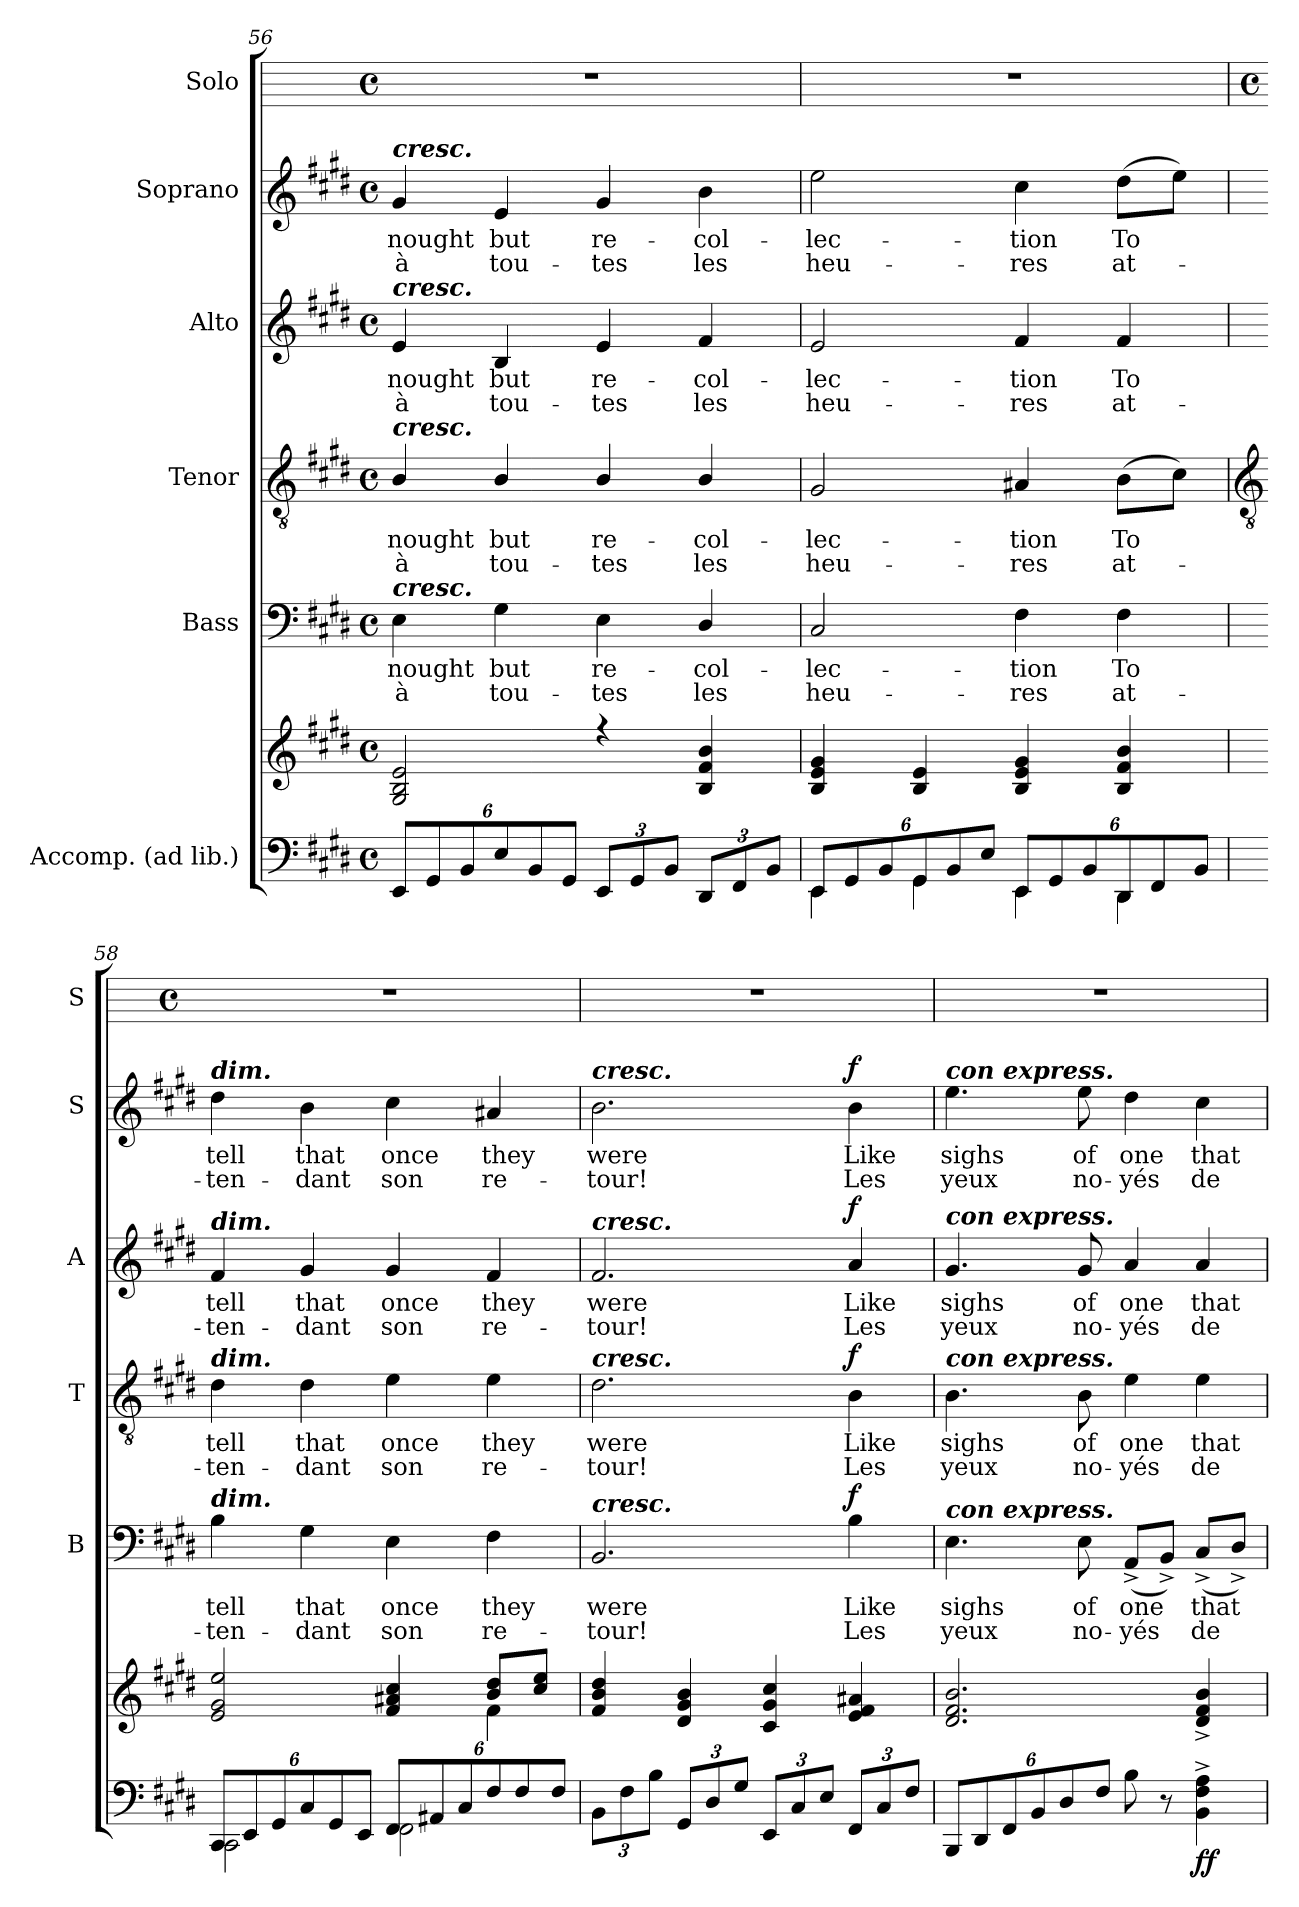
**kern	**kern	**dynam	**kern	**text	**text	**dynam	**kern	**text	**text	**dynam	**kern	**text	**text	**dynam	**kern	**text	**text	**dynam	**kern
*part6	*part6	*part6	*part5	*part5	*part5	*part5	*part4	*part4	*part4	*part4	*part3	*part3	*part3	*part3	*part2	*part2	*part2	*part2	*part1
*staff7	*staff6	*staff6/7	*staff5	*staff5	*staff5	*staff5	*staff4	*staff4	*staff4	*staff4	*staff3	*staff3	*staff3	*staff3	*staff2	*staff2	*staff2	*staff2	*staff1
*I"Accomp. (ad lib.)	*	*	*I"Bass	*	*	*	*I"Tenor	*	*	*	*I"Alto	*	*	*	*I"Soprano	*	*	*	*I"Solo
*	*	*	*I'B	*	*	*	*I'T	*	*	*	*I'A	*	*	*	*I'S	*	*	*	*I'S
*clefF4	*clefG2	*	*clefF4	*	*	*	*clefGv2	*	*	*	*clefG2	*	*	*	*clefG2	*	*	*	*
*k[f#c#g#d#]	*k[f#c#g#d#]	*	*k[f#c#g#d#]	*	*	*	*k[f#c#g#d#]	*	*	*	*k[f#c#g#d#]	*	*	*	*k[f#c#g#d#]	*	*	*	*
*E:	*E:	*	*E:	*	*	*	*E:	*	*	*	*E:	*	*	*	*E:	*	*	*	*
*M4/4	*M4/4	*	*M4/4	*	*	*	*M4/4	*	*	*	*M4/4	*	*	*	*M4/4	*	*	*	*M4/4
*met(c)	*met(c)	*	*met(c)	*	*	*	*met(c)	*	*	*	*met(c)	*	*	*	*met(c)	*	*	*	*met(c)
=56	=56	=56	=56	=56	=56	=56	=56	=56	=56	=56	=56	=56	=56	=56	=56	=56	=56	=56	=56
*^	*^	*	*	*	*	*	*	*	*	*	*	*	*	*	*	*	*	*	*
!	!	!	!	!	!	!	!	!	!	!	!	!	!	!	!	!	!LO:TX:a:Bi:t=cresc.	!	!	!	!
!	!	!	!	!	!	!	!	!	!	!	!	!	!LO:TX:a:Bi:t=cresc.	!	!	!	!	!	!	!	!
!	!	!	!	!	!	!	!	!	!LO:TX:a:Bi:t=cresc.	!	!	!	!	!	!	!	!	!	!	!	!
!	!	!	!	!	!LO:TX:a:Bi:t=cresc.	!	!	!	!	!	!	!	!	!	!	!	!	!	!	!	!
!	!	!	!	!	!	!LO:LY:b	!LO:LY:b	!	!	!LO:LY:b	!LO:LY:b	!	!	!LO:LY:b	!LO:LY:b	!	!	!LO:LY:b	!LO:LY:b	!	!
12EEL	1ryy	2G# 2B 2e	1ryy	.	4E	nought	à	.	4B/	nought	à	.	4e	nought	à	.	4g#	nought	à	.	1r
12GG#	.	.	.	.	.	.	.	.	.	.	.	.	.	.	.	.	.	.	.	.	.
12BB	.	.	.	.	.	.	.	.	.	.	.	.	.	.	.	.	.	.	.	.	.
!	!	!	!	!	!	!LO:LY:b	!LO:LY:b	!	!	!LO:LY:b	!LO:LY:b	!	!	!LO:LY:b	!LO:LY:b	!	!	!LO:LY:b	!LO:LY:b	!	!
12E	.	.	.	.	4G#	but	tou-	.	4B/	but	tou-	.	4B	but	tou-	.	4e	but	tou-	.	.
12BB	.	.	.	.	.	.	.	.	.	.	.	.	.	.	.	.	.	.	.	.	.
12GG#J	.	.	.	.	.	.	.	.	.	.	.	.	.	.	.	.	.	.	.	.	.
!	!	!	!	!	!	!LO:LY:b	!LO:LY:b	!	!	!LO:LY:b	!LO:LY:b	!	!	!LO:LY:b	!LO:LY:b	!	!	!LO:LY:b	!LO:LY:b	!	!
12EEL	.	4r	.	.	4E	-re-	-tes	.	4B/	-re-	-tes	.	4e	-re-	-tes	.	4g#	-re-	-tes	.	.
12GG#	.	.	.	.	.	.	.	.	.	.	.	.	.	.	.	.	.	.	.	.	.
12BBJ	.	.	.	.	.	.	.	.	.	.	.	.	.	.	.	.	.	.	.	.	.
!	!	!	!	!LO:DY:b=2	!	!LO:LY:b	!LO:LY:b	!	!	!LO:LY:b	!LO:LY:b	!	!	!LO:LY:b	!LO:LY:b	!	!	!LO:LY:b	!LO:LY:b	!	!
!	!	!	!	!LO:DY:n=1:b	!	!	!	!	!	!	!	!	!	!	!	!	!	!	!	!	!
12DD#L	.	4B 4f# 4b	.	mf mf	4D#/	col-	-les	.	4B/	col-	-les	.	4f#	col-	-les	.	4b	col-	-les	.	.
12FF#	.	.	.	.	.	.	.	.	.	.	.	.	.	.	.	.	.	.	.	.	.
12BBJ	.	.	.	.	.	.	.	.	.	.	.	.	.	.	.	.	.	.	.	.	.
=57	=57	=57	=57	=57	=57	=57	=57	=57	=57	=57	=57	=57	=57	=57	=57	=57	=57	=57	=57	=57	=57
!	!	!	!	!	!	!LO:LY:b	!LO:LY:b	!	!	!LO:LY:b	!LO:LY:b	!	!	!LO:LY:b	!LO:LY:b	!	!	!LO:LY:b	!LO:LY:b	!	!
12EEL	4EE\	4B 4e 4g#	1ryy	.	2C#	lec-	-heu-	.	2G#	lec-	-heu-	.	2e	lec-	-heu-	.	2ee	lec-	-heu-	.	1r
12GG#	.	.	.	.	.	.	.	.	.	.	.	.	.	.	.	.	.	.	.	.	.
12BB	.	.	.	.	.	.	.	.	.	.	.	.	.	.	.	.	.	.	.	.	.
12GG#	4GG#\	4B 4e	.	.	.	.	.	.	.	.	.	.	.	.	.	.	.	.	.	.	.
12BB	.	.	.	.	.	.	.	.	.	.	.	.	.	.	.	.	.	.	.	.	.
12EJ	.	.	.	.	.	.	.	.	.	.	.	.	.	.	.	.	.	.	.	.	.
!	!	!	!	!	!	!LO:LY:b	!LO:LY:b	!	!	!LO:LY:b	!LO:LY:b	!	!	!LO:LY:b	!LO:LY:b	!	!	!LO:LY:b	!LO:LY:b	!	!
12EEL	4EE\	4B 4e 4g#	.	.	4F#	-tion	res	.	4A#X	-tion	res	.	4f#	-tion	res	.	4cc#	-tion	res	.	.
12GG#	.	.	.	.	.	.	.	.	.	.	.	.	.	.	.	.	.	.	.	.	.
12BB	.	.	.	.	.	.	.	.	.	.	.	.	.	.	.	.	.	.	.	.	.
!	!	!	!	!	!	!LO:LY:b	!LO:LY:b	!	!	!LO:LY:b	!LO:LY:b	!	!	!LO:LY:b	!LO:LY:b	!	!	!LO:LY:b	!LO:LY:b	!	!
12DD#	4DD#\	4B 4f# 4b	.	.	4F#	To	at-	.	(>8BL	To	at-	.	4f#	To	at-	.	(>8dd#L	To	at-	.	.
12FF#	.	.	.	.	.	.	.	.	.	.	.	.	.	.	.	.	.	.	.	.	.
.	.	.	.	.	.	.	.	.	8c#J)	.	.	.	.	.	.	.	8eeJ)	.	.	.	.
12BBJ	.	.	.	.	.	.	.	.	.	.	.	.	.	.	.	.	.	.	.	.	.
!!LO:LB:g=z
=58	=58	=58	=58	=58	=58	=58	=58	=58	=58	=58	=58	=58	=58	=58	=58	=58	=58	=58	=58	=58	=58
*	*	*	*	*	*	*	*	*	*clefGv2	*	*	*	*	*	*	*	*	*	*	*	*
*	*	*	*	*	*	*	*	*	*	*	*	*	*	*	*	*	*	*	*	*	*M4/4
*	*	*	*	*	*	*	*	*	*	*	*	*	*	*	*	*	*	*	*	*	*met(c)
!	!	!	!	!	!	!	!	!	!	!	!	!	!	!	!	!	!LO:TX:a:Bi:t=dim.	!	!	!	!
!	!	!	!	!	!	!	!	!	!	!	!	!	!LO:TX:a:Bi:t=dim.	!	!	!	!	!	!	!	!
!	!	!	!	!	!	!	!	!	!LO:TX:a:Bi:t=dim.	!	!	!	!	!	!	!	!	!	!	!	!
!	!	!	!	!	!LO:TX:a:Bi:t=dim.	!	!	!	!	!	!	!	!	!	!	!	!	!	!	!	!
!	!	!	!	!	!	!LO:LY:b	!LO:LY:b	!	!	!LO:LY:b	!LO:LY:b	!	!	!LO:LY:b	!LO:LY:b	!	!	!LO:LY:b	!LO:LY:b	!	!
12CC#L	2CC#\	2e 2g# 2ee	2.ryy	.	4B	-tell	ten-	.	4d#	tell	ten-	.	4f#	-tell	ten-	.	4dd#	tell	ten-	.	1r
12EE	.	.	.	.	.	.	.	.	.	.	.	.	.	.	.	.	.	.	.	.	.
12GG#	.	.	.	.	.	.	.	.	.	.	.	.	.	.	.	.	.	.	.	.	.
!	!	!	!	!	!	!LO:LY:b	!LO:LY:b	!	!	!LO:LY:b	!LO:LY:b	!	!	!LO:LY:b	!LO:LY:b	!	!	!LO:LY:b	!LO:LY:b	!	!
12C#	.	.	.	.	4G#	-that	dant	.	4d#	-that	dant	.	4g#	-that	dant	.	4b	-that	dant	.	.
12GG#	.	.	.	.	.	.	.	.	.	.	.	.	.	.	.	.	.	.	.	.	.
12EEJ	.	.	.	.	.	.	.	.	.	.	.	.	.	.	.	.	.	.	.	.	.
!	!	!	!	!	!	!LO:LY:b	!LO:LY:b	!	!	!LO:LY:b	!LO:LY:b	!	!	!LO:LY:b	!LO:LY:b	!	!	!LO:LY:b	!LO:LY:b	!	!
12FF#L	2FF#\	4f# 4a#X 4cc#	.	.	4E	once	son	.	4e	once	son	.	4g#	once	son	.	4cc#	once	son	.	.
12AA#X	.	.	.	.	.	.	.	.	.	.	.	.	.	.	.	.	.	.	.	.	.
12C#	.	.	.	.	.	.	.	.	.	.	.	.	.	.	.	.	.	.	.	.	.
!	!	!	!	!	!	!LO:LY:b	!LO:LY:b	!	!	!LO:LY:b	!LO:LY:b	!	!	!LO:LY:b	!LO:LY:b	!	!	!LO:LY:b	!LO:LY:b	!	!
12F#	.	8b/ 8dd#/L	4f#\	.	4F#	they	re-	.	4e	they	re-	.	4f#	they	re-	.	4a#X	they	re-	.	.
12F#	.	.	.	.	.	.	.	.	.	.	.	.	.	.	.	.	.	.	.	.	.
.	.	8cc#/ 8ee/J	.	.	.	.	.	.	.	.	.	.	.	.	.	.	.	.	.	.	.
12F#J	.	.	.	.	.	.	.	.	.	.	.	.	.	.	.	.	.	.	.	.	.
*v	*v	*	*	*	*	*	*	*	*	*	*	*	*	*	*	*	*	*	*	*	*
*	*v	*v	*	*	*	*	*	*	*	*	*	*	*	*	*	*	*	*	*	*
!!LO:LB:g=z
=59	=59	=59	=59	=59	=59	=59	=59	=59	=59	=59	=59	=59	=59	=59	=59	=59	=59	=59	=59
!	!	!	!	!	!	!	!	!	!	!	!	!	!	!	!LO:TX:a:Bi:t=cresc.	!	!	!	!
!	!	!	!	!	!	!	!	!	!	!	!LO:TX:a:Bi:t=cresc.	!	!	!	!	!	!	!	!
!	!	!	!	!	!	!	!LO:TX:a:Bi:t=cresc.	!	!	!	!	!	!	!	!	!	!	!	!
!	!	!	!LO:TX:a:Bi:t=cresc.	!	!	!	!	!	!	!	!	!	!	!	!	!	!	!	!
!	!	!	!	!LO:LY:b	!LO:LY:b	!	!	!LO:LY:b	!LO:LY:b	!	!	!LO:LY:b	!LO:LY:b	!	!	!LO:LY:b	!LO:LY:b	!	!
12BBL	4f# 4b 4dd#	.	2.BB	-were	tour!	.	2.d#	-were	tour!	.	2.f#	-were	tour!	.	2.b	-were	tour!	.	1r
12F#	.	.	.	.	.	.	.	.	.	.	.	.	.	.	.	.	.	.	.
12BJ	.	.	.	.	.	.	.	.	.	.	.	.	.	.	.	.	.	.	.
12GG#L	4d# 4g# 4b	.	.	.	.	.	.	.	.	.	.	.	.	.	.	.	.	.	.
12D#	.	.	.	.	.	.	.	.	.	.	.	.	.	.	.	.	.	.	.
12G#J	.	.	.	.	.	.	.	.	.	.	.	.	.	.	.	.	.	.	.
12EEL	4c# 4g# 4cc#	.	.	.	.	.	.	.	.	.	.	.	.	.	.	.	.	.	.
12C#	.	.	.	.	.	.	.	.	.	.	.	.	.	.	.	.	.	.	.
12EJ	.	.	.	.	.	.	.	.	.	.	.	.	.	.	.	.	.	.	.
!	!	!	!	!LO:LY:b	!LO:LY:b	!LO:DY:b	!	!LO:LY:b	!LO:LY:b	!LO:DY:b	!	!LO:LY:b	!LO:LY:b	!LO:DY:b	!	!LO:LY:b	!LO:LY:b	!LO:DY:b	!
12FF#L	4e 4f# 4a#X	.	4B	Like	Les	f	4B	Like	Les	f	4a	Like	Les	f	4b	Like	Les	f	.
12C#	.	.	.	.	.	.	.	.	.	.	.	.	.	.	.	.	.	.	.
12F#J	.	.	.	.	.	.	.	.	.	.	.	.	.	.	.	.	.	.	.
=60	=60	=60	=60	=60	=60	=60	=60	=60	=60	=60	=60	=60	=60	=60	=60	=60	=60	=60	=60
!	!	!	!	!	!	!	!	!	!	!	!	!	!	!	!LO:TX:a:Bi:t=con express.	!	!	!	!
!	!	!	!	!	!	!	!	!	!	!	!LO:TX:a:Bi:t=con express.	!	!	!	!	!	!	!	!
!	!	!	!	!	!	!	!LO:TX:a:Bi:t=con express.	!	!	!	!	!	!	!	!	!	!	!	!
!	!	!	!LO:TX:a:Bi:t=con express.	!	!	!	!	!	!	!	!	!	!	!	!	!	!	!	!
!	!	!	!	!LO:LY:b	!LO:LY:b	!	!	!LO:LY:b	!LO:LY:b	!	!	!LO:LY:b	!LO:LY:b	!	!	!LO:LY:b	!LO:LY:b	!	!
12BBBL	2.d# 2.f# 2.b	.	4.E	sighs	yeux	.	4.B	sighs	yeux	.	4.g#	sighs	yeux	.	4.ee	sighs	yeux	.	1r
12DD#	.	.	.	.	.	.	.	.	.	.	.	.	.	.	.	.	.	.	.
12FF#	.	.	.	.	.	.	.	.	.	.	.	.	.	.	.	.	.	.	.
12BB	.	.	.	.	.	.	.	.	.	.	.	.	.	.	.	.	.	.	.
12D#	.	.	.	.	.	.	.	.	.	.	.	.	.	.	.	.	.	.	.
!	!	!	!	!LO:LY:b	!LO:LY:b	!	!	!LO:LY:b	!LO:LY:b	!	!	!LO:LY:b	!LO:LY:b	!	!	!LO:LY:b	!LO:LY:b	!	!
.	.	.	8E	of	no-	.	8B	of	no-	.	8g#	of	no-	.	8ee	of	no-	.	.
12F#J	.	.	.	.	.	.	.	.	.	.	.	.	.	.	.	.	.	.	.
!	!	!	!	!LO:LY:b	!LO:LY:b	!	!	!LO:LY:b	!LO:LY:b	!	!	!LO:LY:b	!LO:LY:b	!	!	!LO:LY:b	!LO:LY:b	!	!
8B	.	.	(<8AA^L	-one	yés	.	4e	-one	yés	.	4a	-one	yés	.	4dd#	-one	yés	.	.
8r	.	.	8BB^J)	.	.	.	.	.	.	.	.	.	.	.	.	.	.	.	.
!	!	!LO:DY:b=2	!	!LO:LY:b	!LO:LY:b	!	!	!LO:LY:b	!LO:LY:b	!	!	!LO:LY:b	!LO:LY:b	!	!	!LO:LY:b	!LO:LY:b	!	!
!	!	!LO:DY:n=1:b	!	!	!	!	!	!	!	!	!	!	!	!	!	!	!	!	!
4BB^ 4F#^ 4A^	4d#^ 4f#^ 4b^	f f	(<8C#^L	that	de	.	4e	that	de	.	4a	that	de	.	4cc#	that	de	.	.
.	.	.	8D#^J)	.	.	.	.	.	.	.	.	.	.	.	.	.	.	.	.
=	=	=	=	=	=	=	=	=	=	=	=	=	=	=	=	=	=	=	=
*-	*-	*-	*-	*-	*-	*-	*-	*-	*-	*-	*-	*-	*-	*-	*-	*-	*-	*-	*-
